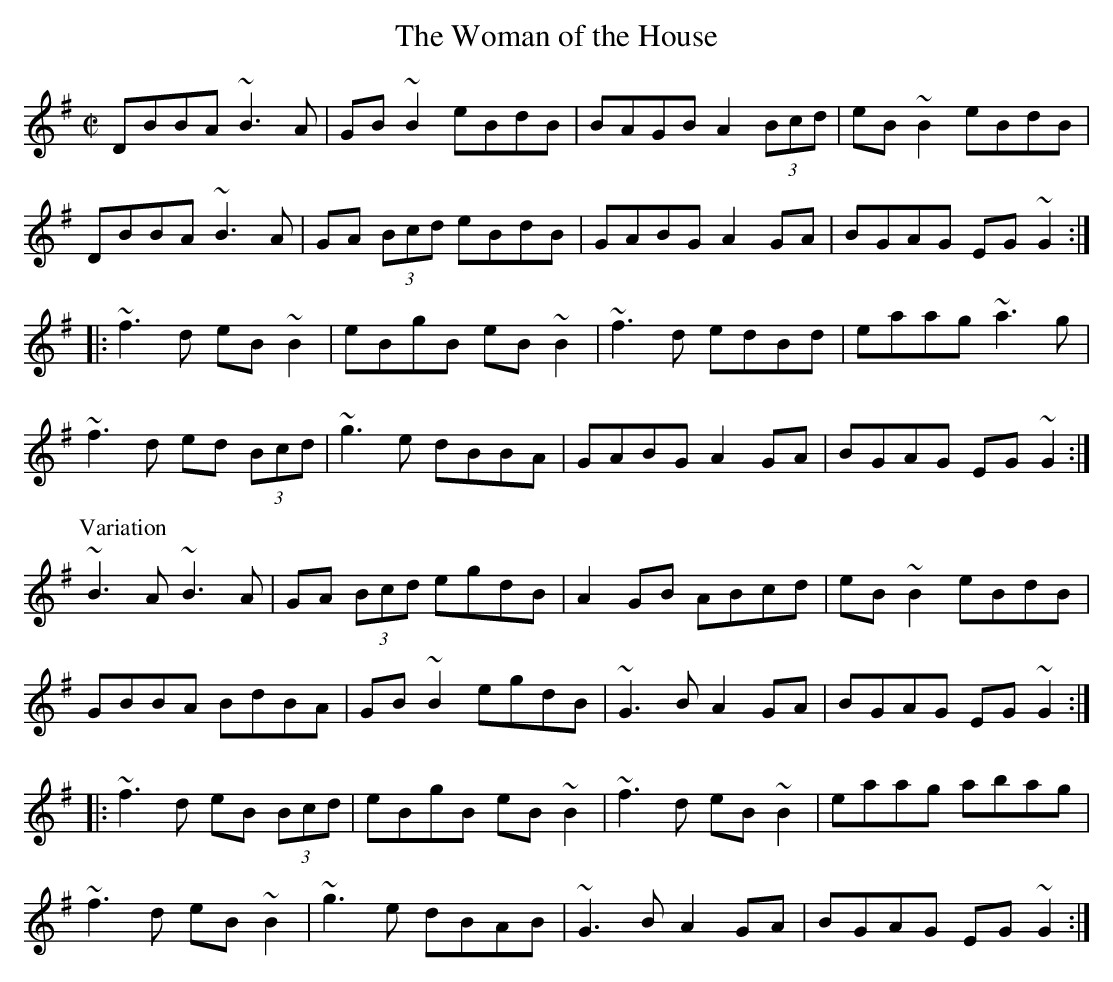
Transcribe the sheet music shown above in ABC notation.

X:1
T:The Woman of the House
M:C|
K:G
DBBA ~B3A|GB~B2 eBdB|BAGB A2 (3Bcd|eB~B2 eBdB|
DBBA ~B3A|GA (3Bcd eBdB|GABG A2GA|BGAG EG~G2:|
|:~f3d eB~B2|eBgB eB~B2|~f3d edBd|eaag ~a3g|
~f3d ed (3Bcd|~g3e dBBA|GABG A2GA|BGAG EG~G2:|
P:Variation
~B3A ~B3A|GA (3Bcd egdB|A2GB ABcd|eB~B2 eBdB|
GBBA BdBA|GB~B2 egdB|~G3B A2GA|BGAG EG~G2:|
|:~f3d eB (3Bcd|eBgB eB~B2|~f3d eB~B2|eaag abag|
~f3d eB~B2|~g3e dBAB|~G3B A2GA|BGAG EG~G2:|
